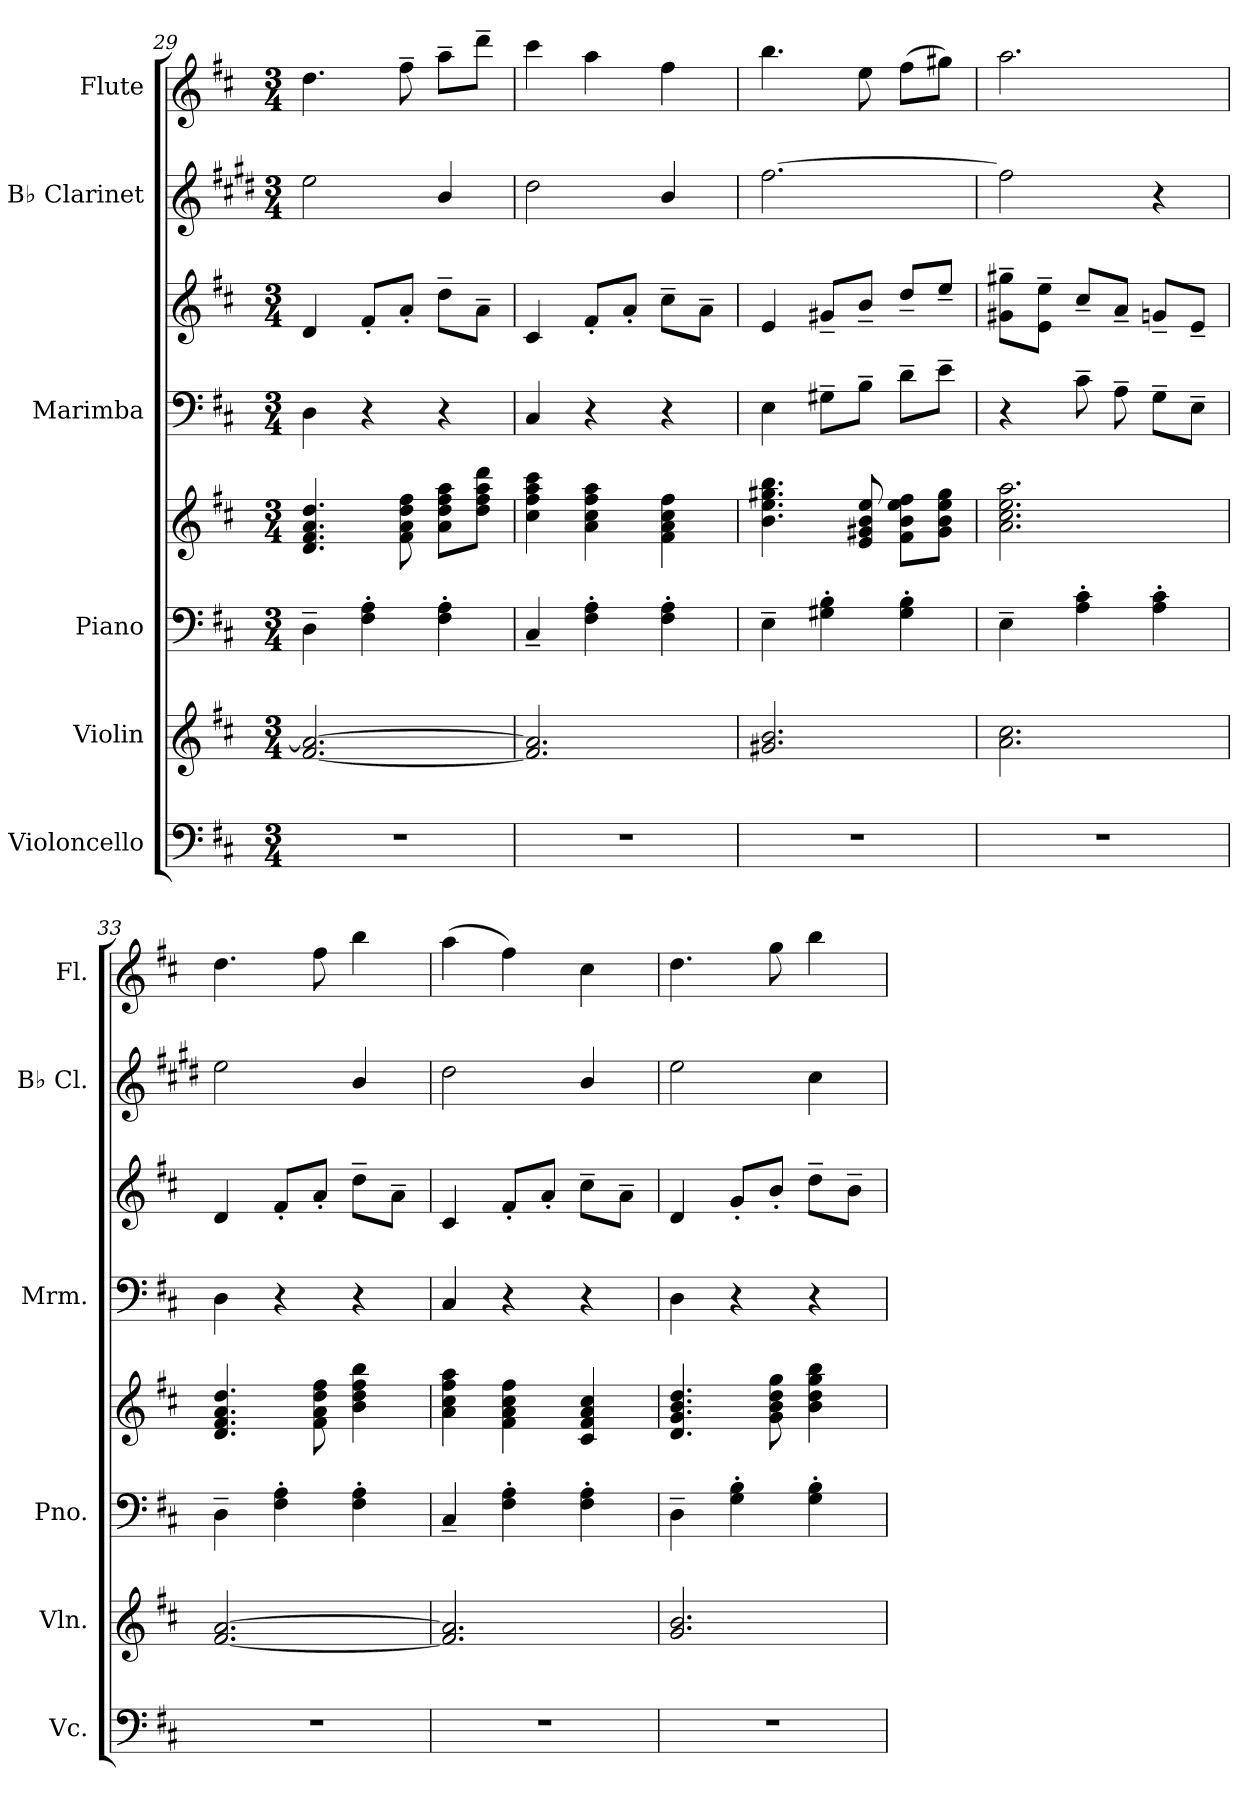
**kern	**kern	**kern	**kern	**kern	**kern	**kern	**kern
*part6	*part5	*part4	*part4	*part3	*part3	*part2	*part1
*staff8	*staff7	*staff6	*staff5	*staff4	*staff3	*staff2	*staff1
*I"Violoncello	*I"Violin	*I"Piano	*	*I"Marimba	*	*I"B♭ Clarinet	*I"Flute
*I'Vc.	*I'Vln.	*I'Pno.	*	*I'Mrm.	*	*I'B♭ Cl.	*I'Fl.
*clefF4	*clefG2	*clefF4	*clefG2	*clefF4	*clefG2	*clefG2	*clefG2
*	*	*	*	*	*	*ITrd1c2	*
*k[f#c#]	*k[f#c#]	*k[f#c#]	*k[f#c#]	*k[f#c#]	*k[f#c#]	*k[f#c#]	*k[f#c#]
*M3/4	*M3/4	*M3/4	*M3/4	*M3/4	*M3/4	*M3/4	*M3/4
=29	=29	=29	=29	=29	=29	=29	=29
2.r	[2.f#/ 2.a/_	4D~\	4.d/ 4.f#/ 4.a/ 4.dd/	4D\	4d/	2dd\	4.dd\
.	.	4F#\' 4A\'	.	4r	8f#'/L	.	.
.	.	.	8f#\ 8a\ 8dd\ 8ff#\	.	8a'/J	.	8ff#~\
.	.	4F#\' 4A\'	8a\ 8dd\ 8ff#\ 8aa\L	4r	8dd~\L	4a/	8aa~\L
.	.	.	8dd\ 8ff#\ 8aa\ 8ddd\J	.	8a~\J	.	8ddd~\J
=30	=30	=30	=30	=30	=30	=30	=30
2.r	2.f#/] 2.a/]	4C#~/	4cc#\ 4ff#\ 4aa\ 4ccc#\	4C#/	4c#/	2cc#\	4ccc#\
.	.	4F#\' 4A\'	4a\ 4cc#\ 4ff#\ 4aa\	4r	8f#'/L	.	4aa\
.	.	.	.	.	8a'/J	.	.
.	.	4F#\' 4A\'	4f#\ 4a\ 4cc#\ 4ff#\	4r	8cc#~\L	4a/	4ff#\
.	.	.	.	.	8a~\J	.	.
=31	=31	=31	=31	=31	=31	=31	=31
2.r	2.g#X/ 2.b/	4E~\	4.b\ 4.ee\ 4.gg#X\ 4.bb\	4E\	4e/	[2.ee\	4.bb\
.	.	4G#X\' 4B\'	.	8G#X~\L	8g#X~/L	.	.
.	.	.	8e/ 8g#X/ 8b/ 8ee/	8B~\J	8b~/J	.	8ee\
.	.	4G#\' 4B\'	8f#\ 8b\ 8ee\ 8ff#\L	8d~\L	8dd~/L	.	(8ff#\L
.	.	.	8g#\ 8b\ 8ee\ 8gg#\J	8e~\J	8ee~/J	.	8gg#X\J)
=32	=32	=32	=32	=32	=32	=32	=32
2.r	2.a\ 2.cc#\	4E~\	2.a\ 2.cc#\ 2.ee\ 2.aa\	4r	8g#X\~ 8gg#X\~L	2ee\]	2.aa\
.	.	.	.	.	8e\~ 8ee\~J	.	.
.	.	4A\' 4c#\'	.	8c#~\	8cc#~/L	.	.
.	.	.	.	8A~\	8a~/J	.	.
.	.	4A\' 4c#\'	.	8G~\L	8gn~/L	4r	.
.	.	.	.	8E~\J	8e~/J	.	.
=33	=33	=33	=33	=33	=33	=33	=33
2.r	[2.f#/ [2.a/	4D~\	4.d/ 4.f#/ 4.a/ 4.dd/	4D\	4d/	2dd\	4.dd\
.	.	4F#\' 4A\'	.	4r	8f#'/L	.	.
.	.	.	8f#\ 8a\ 8dd\ 8ff#\	.	8a'/J	.	8ff#\
.	.	4F#\' 4A\'	4b\ 4dd\ 4ff#\ 4bb\	4r	8dd~\L	4a/	4bb\
.	.	.	.	.	8a~\J	.	.
=34	=34	=34	=34	=34	=34	=34	=34
2.r	2.f#/] 2.a/]	4C#~/	4a\ 4cc#\ 4ff#\ 4aa\	4C#/	4c#/	2cc#\	(4aa\
.	.	4F#\' 4A\'	4f#\ 4a\ 4cc#\ 4ff#\	4r	8f#'/L	.	4ff#\)
.	.	.	.	.	8a'/J	.	.
.	.	4F#\' 4A\'	4c#/ 4f#/ 4a/ 4cc#/	4r	8cc#~\L	4a/	4cc#\
.	.	.	.	.	8a~\J	.	.
=35	=35	=35	=35	=35	=35	=35	=35
2.r	2.g/ 2.b/	4D~\	4.d/ 4.g/ 4.b/ 4.dd/	4D\	4d/	2dd\	4.dd\
.	.	4G\' 4B\'	.	4r	8g'/L	.	.
.	.	.	8g\ 8b\ 8dd\ 8gg\	.	8b'/J	.	8gg\
.	.	4G\' 4B\'	4b\ 4dd\ 4gg\ 4bb\	4r	8dd~\L	4b\	4bb\
.	.	.	.	.	8b~\J	.	.
=	=	=	=	=	=	=	=
*-	*-	*-	*-	*-	*-	*-	*-
